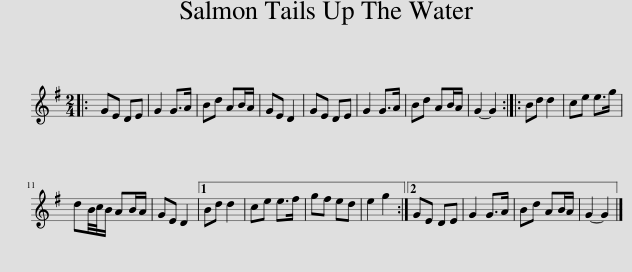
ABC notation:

X:1
L:1/8
M:2/4
I:linebreak $
K:G
V:1 treble
V:1
|: GE DE | G2 G>A | Bd AB/A/ | GE D2 | GE DE | %5
 G2 G>A | Bd AB/A/ | G2- G2 :: Bd d2 | ce e>g |$ %10
 dB/4c/4B/ AB/A/ | GE D2 |1 Bd d2 | ce e>f | gf ed | %15
 e2 g2 :|2 GE DE | G2 G>A | Bd AB/A/ | G2- G2 |] %20
